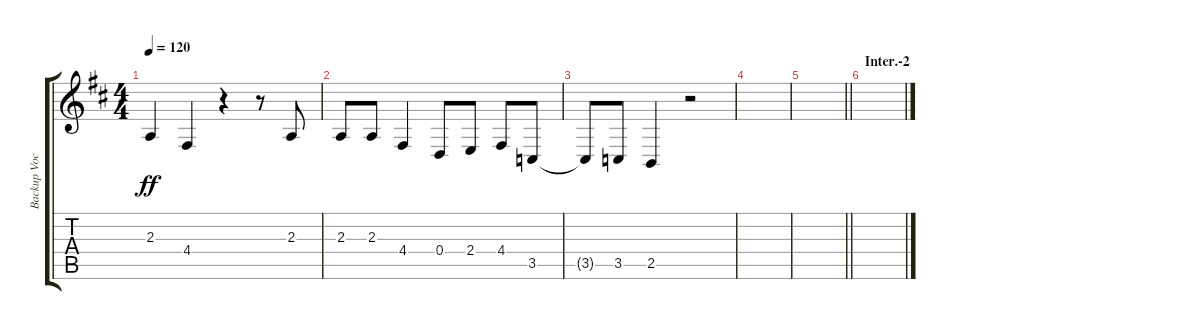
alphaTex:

\track ("Backup Vocals" "Backup Voc") {instrument altosax}
\staff {score tabs}
\tuning (E4 B3 G3 D3 A2 E2) {hide}
\ts (4 4)
\tempo 120
\clef g2
\ks d
2.3{t}.4{dy ff} 4.4.4 r.4 r.8 2.3.8 |
2.3.8 2.3.8 4.4.4 0.4.8 2.4.8 4.4.8 3.5.8 |
3.5{t}.8 3.5.8 2.5.4 r.2 |
|
\barLineRight lightlight
|
\section ("" "Inter.-2")
